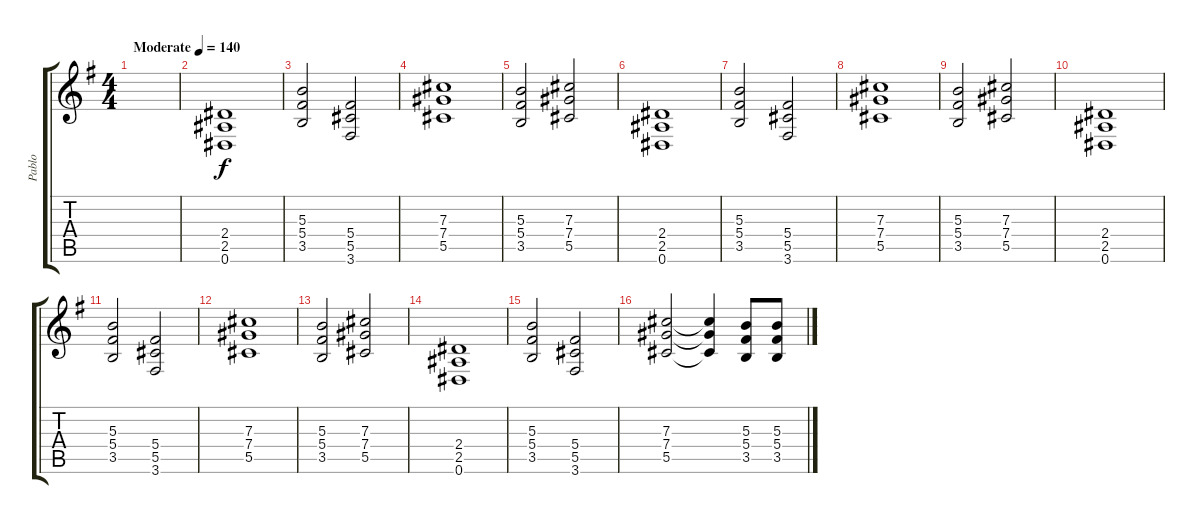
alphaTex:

\track ("Pablo" "Pablo") {instrument distortionguitar}
\staff {score tabs}
\tuning (Eb4 Bb3 Gb3 Db3 Ab2 Eb2) {hide}
\ts (4 4)
\tempo (140 "Moderate")
\clef g2
\ks g
|
(2.4 2.5 0.6).1 |
(5.3 5.4 3.5).2 (5.4 5.5 3.6).2 |
(7.3 7.4 5.5).1 |
(5.3 5.4 3.5).2 (7.3 7.4 5.5).2 |
(2.4 2.5 0.6).1 |
(5.3 5.4 3.5).2 (5.4 5.5 3.6).2 |
(7.3 7.4 5.5).1 |
(5.3 5.4 3.5).2 (7.3 7.4 5.5).2 |
(2.4 2.5 0.6).1 |
(5.3 5.4 3.5).2 (5.4 5.5 3.6).2 |
(7.3 7.4 5.5).1 |
(5.3 5.4 3.5).2 (7.3 7.4 5.5).2 |
(2.4 2.5 0.6).1 |
(5.3 5.4 3.5).2 (5.4 5.5 3.6).2 |
(7.3 7.4 5.5).2 (7.3{t} 7.4{t} 5.5{t}).4 (5.3 5.4 3.5).8 (5.3 5.4 3.5).8
